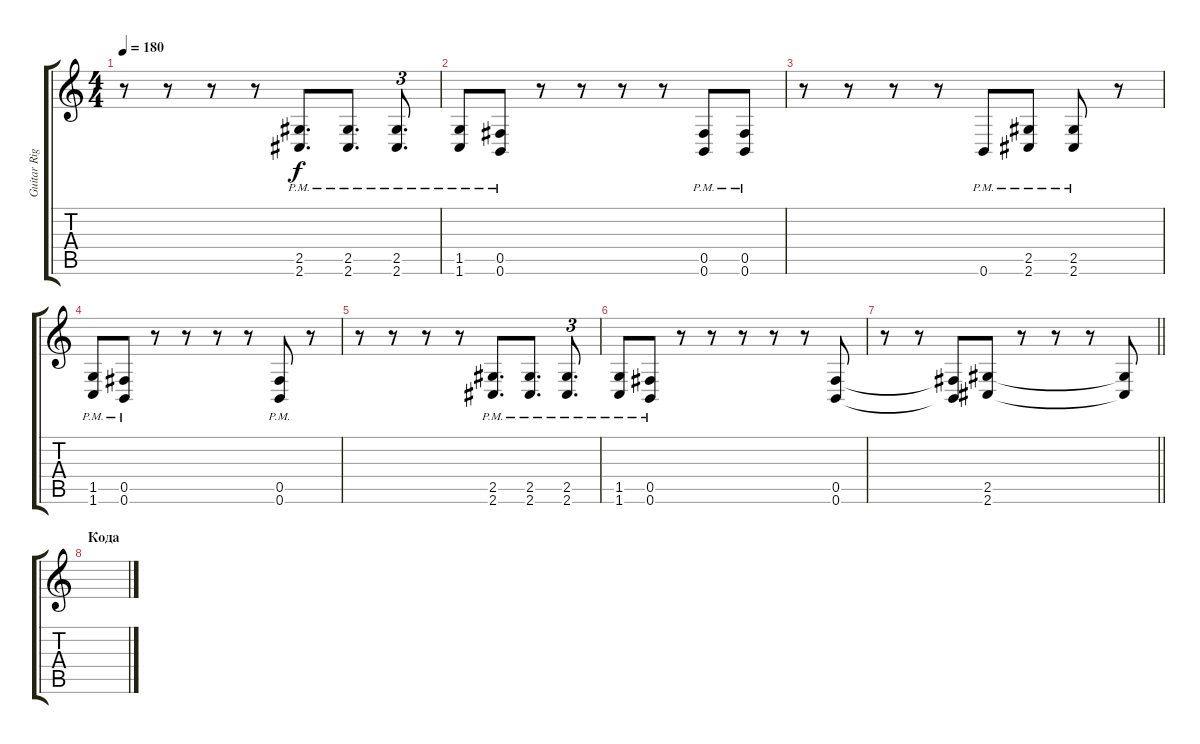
\track ("Guitar Right" "Guitar Rig") {instrument distortionguitar}
\staff {score tabs}
\tuning (Db4 Ab3 E3 B2 Gb2 B1) {hide}
\ts (4 4)
\tempo 180
\clef g2
\ks c
r.8{dy f} r.8 r.8 r.8 (2.5{pm} 2.6{pm}).8{d} (2.5{pm} 2.6{pm}).8{d} (2.5{pm} 2.6{pm}).8{d tu (3 2)} |
(1.5{pm} 1.6{pm}).8 (0.5{pm} 0.6{pm}).8 r.8 r.8 r.8 r.8 (0.5{pm} 0.6{pm}).8 (0.5{pm} 0.6{pm}).8 |
r.8 r.8 r.8 r.8 0.6{pm}.8 (2.5{pm} 2.6{pm}).8 (2.5{pm} 2.6{pm}).8 r.8 |
(1.5{pm} 1.6{pm}).8 (0.5{pm} 0.6{pm}).8 r.8 r.8 r.8 r.8 (0.5{pm} 0.6{pm}).8 r.8 |
r.8 r.8 r.8 r.8 (2.5{pm} 2.6{pm}).8{d} (2.5{pm} 2.6{pm}).8{d} (2.5{pm} 2.6{pm}).8{d tu (3 2)} |
(1.5{pm} 1.6{pm}).8 (0.5{pm} 0.6{pm}).8 r.8 r.8 r.8 r.8 r.8 (0.5 0.6).8 |
\barLineRight lightlight
r.8 r.8 (0.5{t} 0.6{t}).8 (2.5 2.6).8 r.8 r.8 r.8 (2.5{t} 2.6{t}).8 |
\section ("" "Кода")
